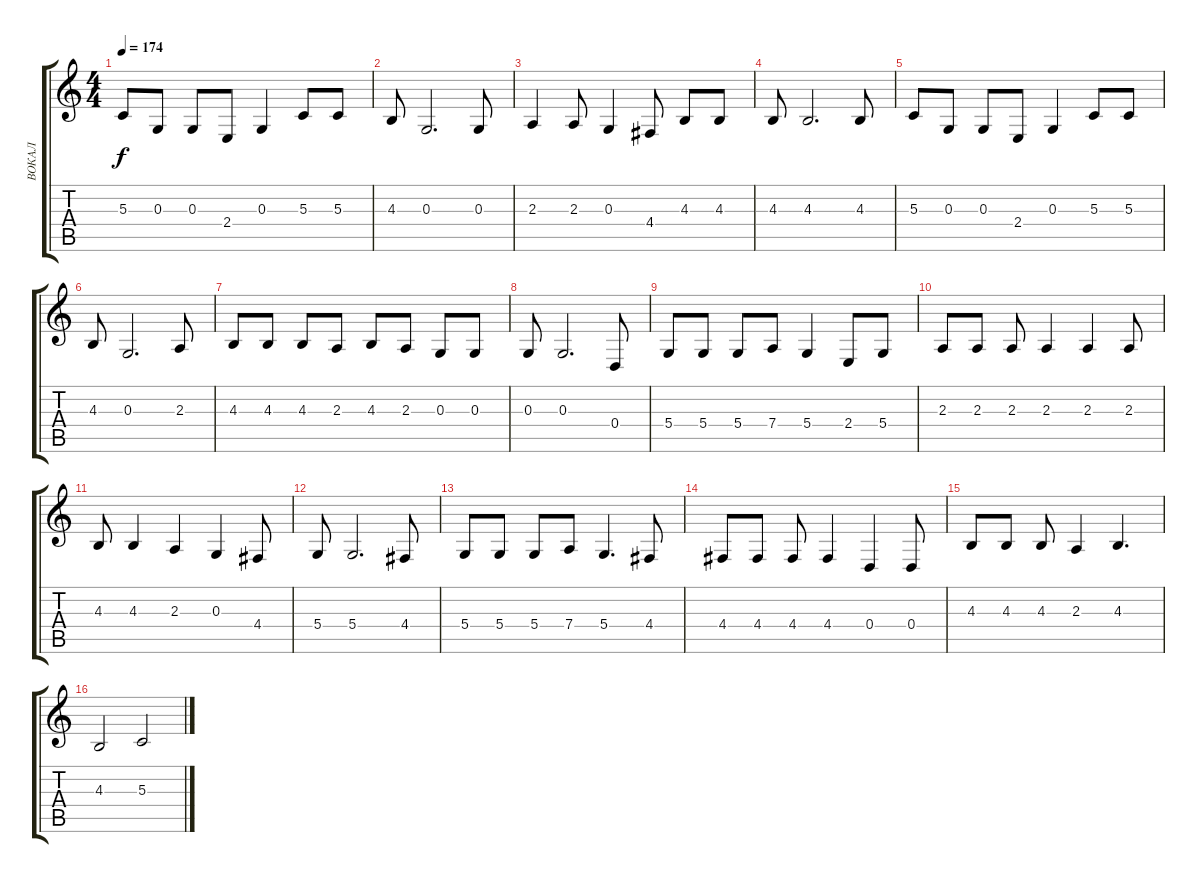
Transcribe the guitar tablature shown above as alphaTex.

\track ("ВОКАЛ" "ВОКАЛ") {instrument sopranosax}
\staff {score tabs}
\tuning (E4 B3 G3 D3 A2 E2) {hide}
\ts (4 4)
\tempo 174
\clef g2
\ks c
5.3.8{dy f} 0.3.8 0.3.8 2.4.8 0.3.4 5.3.8 5.3.8 |
4.3.8 0.3.2{d} 0.3.8 |
2.3.4 2.3.8 0.3.4 4.4.8 4.3.8 4.3.8 |
4.3.8 4.3.2{d} 4.3.8 |
5.3.8 0.3.8 0.3.8 2.4.8 0.3.4 5.3.8 5.3.8 |
4.3.8 0.3.2{d} 2.3.8 |
4.3.8 4.3.8 4.3.8 2.3.8 4.3.8 2.3.8 0.3.8 0.3.8 |
0.3.8 0.3.2{d} 0.4.8 |
5.4.8 5.4.8 5.4.8 7.4.8 5.4.4 2.4.8 5.4.8 |
2.3.8 2.3.8 2.3.8 2.3.4 2.3.4 2.3.8 |
4.3.8 4.3.4 2.3.4 0.3.4 4.4.8 |
5.4.8 5.4.2{d} 4.4.8 |
5.4.8 5.4.8 5.4.8 7.4.8 5.4.4{d} 4.4.8 |
4.4.8 4.4.8 4.4.8 4.4.4 0.4.4 0.4.8 |
4.3.8 4.3.8 4.3.8 2.3.4 4.3.4{d} |
4.3.2 5.3.2
